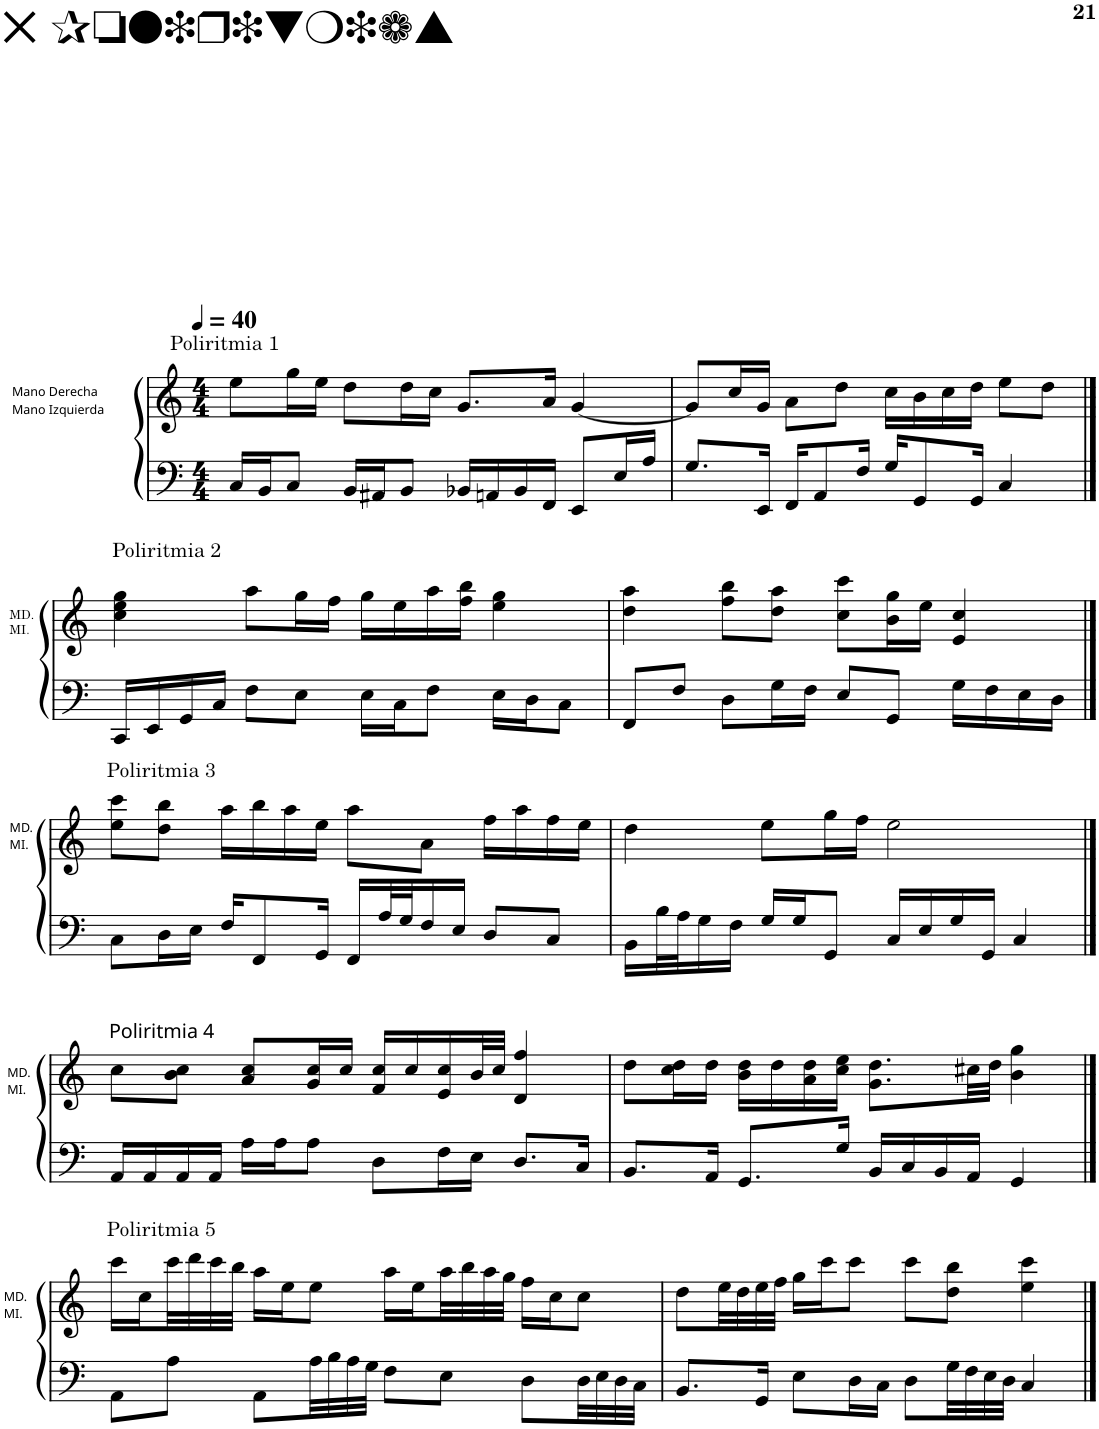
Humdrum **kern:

**kern	**kern
*part1	*part1
*staff2	*staff1
*I"Mano Derecha	*
*I'MD	*
*stria5	*stria5
*clefF4	*clefG2
*k[]	*k[]
*M4/4	*M4/4
*MM40	*MM40
=1	=1
!	!LO:TX:a:t=Poliritmia 1
16C/LL	8ee\L
16BB/J	.
8C/J	16gg\L
.	16ee\JJ
16BB/LL	8dd\L
16AA#X/J	.
8BB/J	16dd\L
.	16cc\JJ
16BB-X/LL	8.g/L
16AAn/	.
16BB-/	.
16FF/JJ	16a/Jk
8EE/L	[4g/
16E/L	.
16A/JJ	.
=2	=2
8.G/L	8g/L]
.	16cc/L
16EE/Jk	16g/JJ
16FF/KL	8a\L
8AA/	.
.	8dd\J
16F/Jk	.
16G/KL	16cc\LL
8GG/	16b\
.	16cc\
16GG/Jk	16dd\JJ
4C/	8ee\L
.	8dd\J
!!LO:LB:g=z
==3	==3
!	!LO:TX:a:t=Poliritmia 2
16CC/LL	4cc\ 4ee\ 4gg\
16EE/	.
16GG/	.
16C/JJ	.
8F\L	8aa\L
8E\J	16gg\L
.	16ff\JJ
16E\LL	16gg\LL
16C\J	16ee\
8F\J	16aa\
.	16ff\ 16bb\JJ
16E\LL	4ee\ 4gg\
16D\J	.
8C\J	.
=4	=4
8FF/L	4dd\ 4aa\
8F/J	.
8D\L	8ff\ 8bb\L
16G\L	8dd\ 8aa\J
16F\JJ	.
8E/L	8cc\ 8ccc\L
8GG/J	16b\ 16gg\L
.	16ee\JJ
16G\LL	4e/ 4cc/
16F\	.
16E\	.
16D\JJ	.
!!LO:LB:g=z
==5	==5
!	!LO:TX:a:t=Poliritmia 3
8C\L	8ee\ 8ccc\L
16D\L	8dd\ 8bb\J
16E\JJ	.
16F/KL	16aa\LL
8FF/	16bb\
.	16aa\
16GG/Jk	16ee\JJ
16FF/LL	8aa\L
32A/L	.
32G/J	.
16F/	8a\J
16E/JJ	.
8D/L	16ff\LL
.	16aa\
8C/J	16ff\
.	16ee\JJ
=6	=6
16BB\LL	4dd\
32B\L	.
32A\J	.
16G\	.
16F\JJ	.
16G/LL	8ee\L
16G/J	.
8GG/J	16gg\L
.	16ff\JJ
16C/LL	2ee\
16E/	.
16G/	.
16GG/JJ	.
4C/	.
!!LO:LB:g=z
==7	==7
!	!LO:TX:a:t=Poliritmia 4
16AA/LL	8cc\L
16AA/	.
16AA/	8b\ 8cc\J
16AA/JJ	.
16A\LL	8a/ 8cc/L
16A\J	.
8A\J	16g/ 16cc/L
.	16cc/JJ
8D\L	16f/ 16cc/LL
.	16cc/
16F\L	16e/ 16cc/
16E\JJ	32b/L
.	32cc/JJJ
8.D/L	4d/ 4ff/
16C/Jk	.
=8	=8
8.BB/L	8dd\L
.	16cc\ 16dd\L
16AA/Jk	16dd\JJ
8.GG/L	16b\ 16dd\LL
.	16dd\
.	16a\ 16dd\
16G/Jk	16cc\ 16ee\JJ
16BB/LL	8.g\ 8.dd\L
16C/	.
16BB/	.
16AA/JJ	32cc#X\LL
.	32dd\JJJ
4GG/	4b\ 4gg\
!!LO:LB:g=z
==9	==9
!	!LO:TX:a:t=Poliritmia 5
8AA\L	16ccc\LL
.	16cc\
8A\J	32ccc\L
.	32ddd\
.	32ccc\
.	32bb\JJJ
8AA\L	16aa\LL
.	16ee\J
32A\LL	8ee\J
32B\	.
32A\	.
32G\JJJ	.
8F\L	16aa\LL
.	16ee\
8E\J	32aa\L
.	32bb\
.	32aa\
.	32gg\JJJ
8D\L	16ff\LL
.	16cc\J
32D\LL	8cc\J
32E\	.
32D\	.
32C\JJJ	.
=10	=10
8.BB/L	8dd\L
.	32ee\LL
.	32dd\
16GG/Jk	32ee\
.	32ff\JJJ
8E\L	16gg\LL
.	16ccc\J
16D\L	8ccc\J
16C\JJ	.
8D\L	8ccc\L
32G\LL	8dd\ 8bb\J
32F\	.
32E\	.
32D\JJJ	.
4C/	4ee\ 4ccc\
==	==
*-	*-
